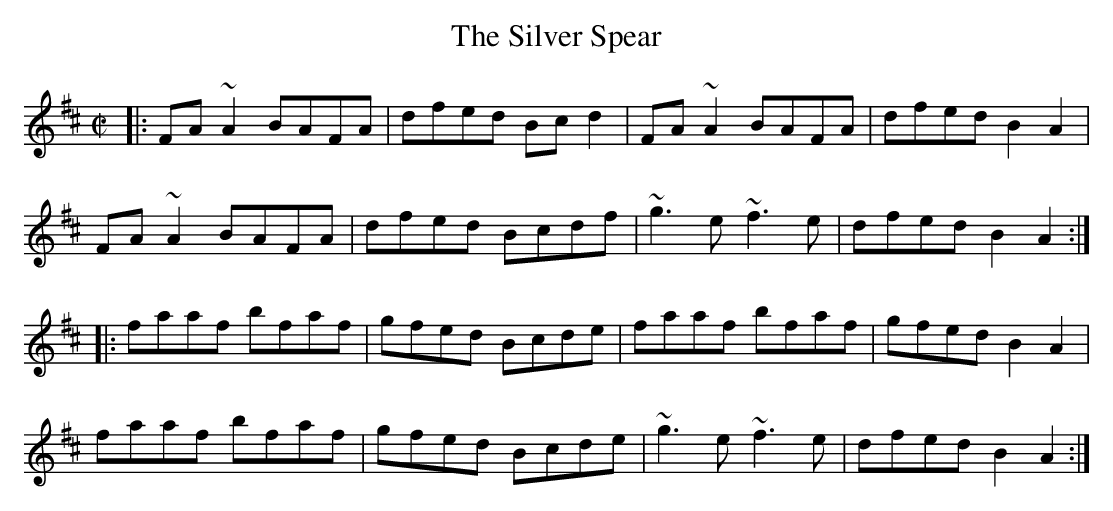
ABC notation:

X:1
T:Silver Spear, The
M:C|
E:7
K:D
|:FA ~A2 BAFA|dfed Bcd2|FA ~A2 BAFA|dfed B2 A2|
FA ~A2 BAFA|dfed Bcdf|~g3 e~f3 e|dfed B2 A2:|
|:faaf bfaf|gfed Bcde|faaf bfaf|gfed B2 A2|
faaf bfaf|gfed Bcde|~g3 e~f3 e|dfed B2 A2:|
